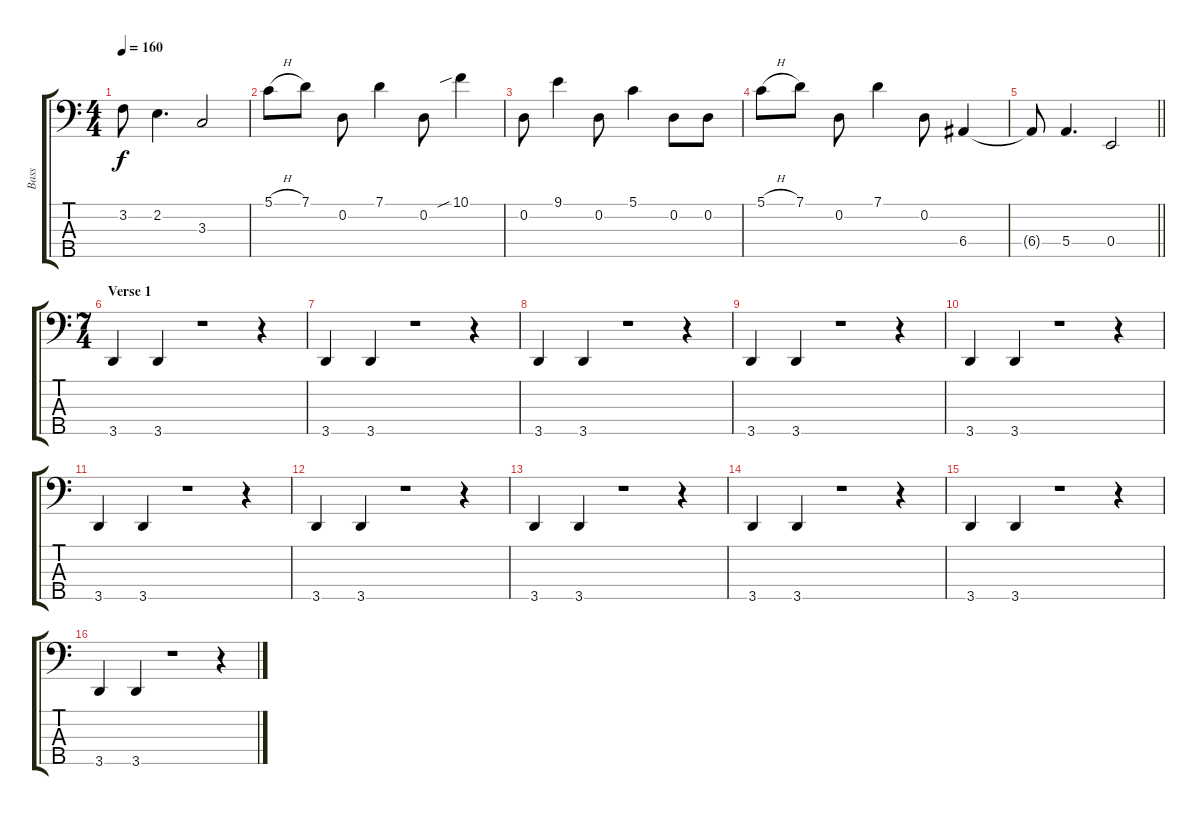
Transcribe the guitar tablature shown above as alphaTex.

\track ("Bass" "Bass") {instrument electricbassfinger}
\staff {score tabs}
\tuning (G2 D2 A1 E1 B0) {hide}
\ts (4 4)
\tempo 160
\clef f4
\ks c
3.2{t}.8{dy f} 2.2.4{d} 3.3.2 |
5.1{h}.8 7.1.8 0.2.8 7.1.4 0.2.8 10.1{sib}.4 |
0.2.8 9.1.4 0.2.8 5.1.4 0.2.8 0.2.8 |
5.1{h}.8 7.1.8 0.2.8 7.1.4 0.2.8 6.4.4 |
\barLineRight lightlight
6.4{t}.8 5.4.4{d} 0.4.2 |
\ts (7 4)
\section ("" "Verse 1")
3.5.4 3.5.4 r.1 r.4 |
3.5.4 3.5.4 r.1 r.4 |
3.5.4 3.5.4 r.1 r.4 |
3.5.4 3.5.4 r.1 r.4 |
3.5.4 3.5.4 r.1 r.4 |
3.5.4 3.5.4 r.1 r.4 |
3.5.4 3.5.4 r.1 r.4 |
3.5.4 3.5.4 r.1 r.4 |
3.5.4 3.5.4 r.1 r.4 |
3.5.4 3.5.4 r.1 r.4 |
3.5.4 3.5.4 r.1 r.4
